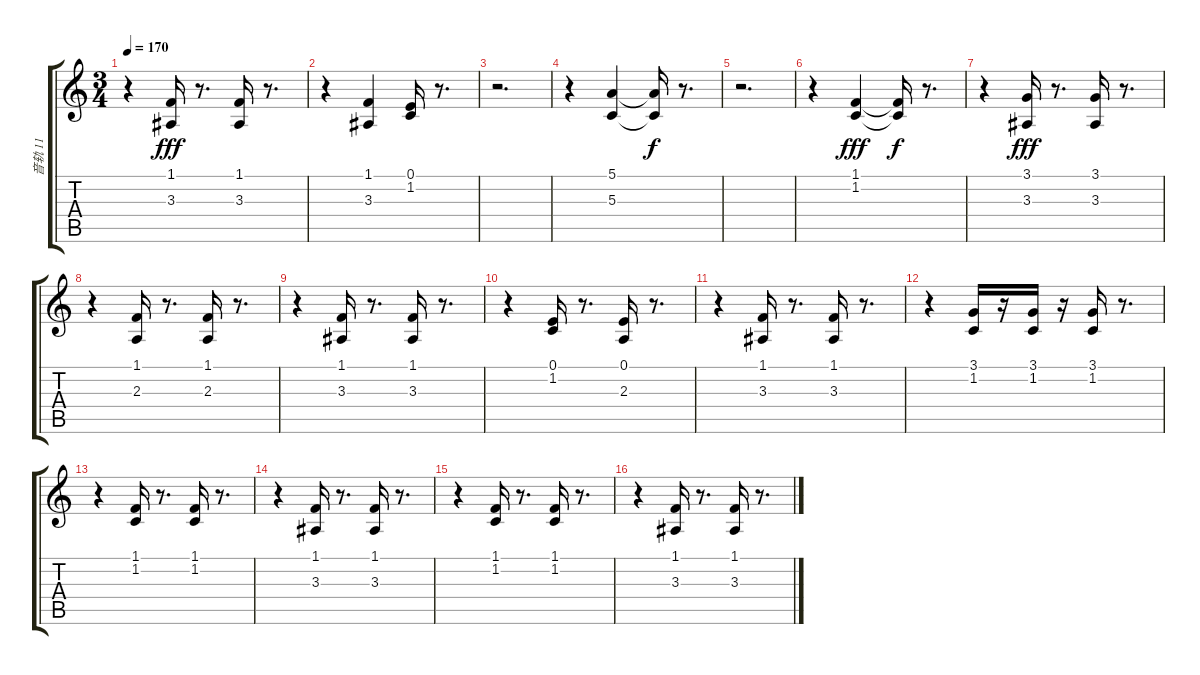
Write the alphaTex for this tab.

\track ("音轨 11" "音轨 11") {instrument frenchhorn}
\staff {score tabs}
\tuning (E4 B3 G3 D3 A2 E2) {hide}
\ts (3 4)
\tempo 170
\clef g2
\ks c
r.4{dy fff} (1.1 3.3).16 r.8{d} (1.1 3.3).16 r.8{d} |
r.4 (1.1 3.3).4 (0.1 1.2).16 r.8{d} |
r.2{d} |
r.4 (5.1 5.3).4 (5.1{t} 5.3{t}).16{dy f} r.8{d} |
r.2{d} |
r.4 (1.1 1.2).4{dy fff} (1.1{t} 1.2{t}).16{dy f} r.8{d} |
r.4 (3.1 3.3).16{dy fff} r.8{d} (3.1 3.3).16 r.8{d} |
r.4 (1.1 2.3).16 r.8{d} (1.1 2.3).16 r.8{d} |
r.4 (1.1 3.3).16 r.8{d} (1.1 3.3).16 r.8{d} |
r.4 (0.1 1.2).16 r.8{d} (0.1 2.3).16 r.8{d} |
r.4 (1.1 3.3).16 r.8{d} (1.1 3.3).16 r.8{d} |
r.4 (3.1 1.2).16 r.16 (3.1 1.2).16 r.16 (3.1 1.2).16 r.8{d} |
r.4 (1.1 1.2).16 r.8{d} (1.1 1.2).16 r.8{d} |
r.4 (1.1 3.3).16 r.8{d} (1.1 3.3).16 r.8{d} |
r.4 (1.1 1.2).16 r.8{d} (1.1 1.2).16 r.8{d} |
r.4 (1.1 3.3).16 r.8{d} (1.1 3.3).16 r.8{d}
